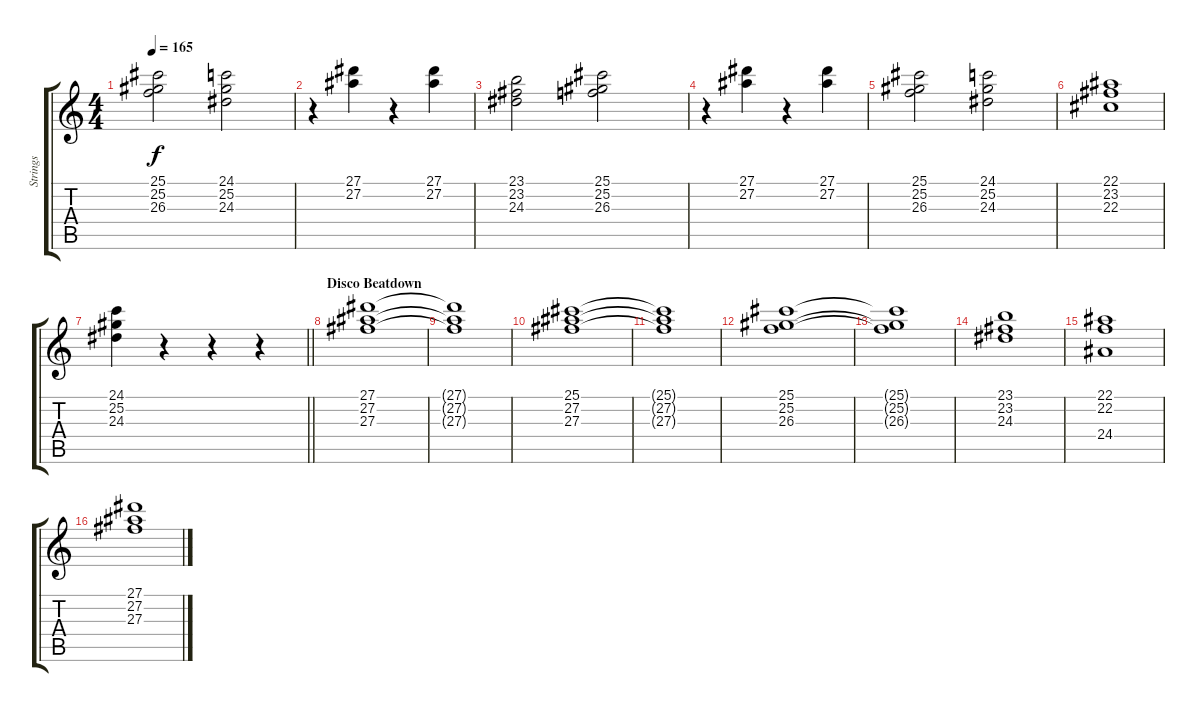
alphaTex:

\track ("Strings" "Strings") {instrument stringensemble1}
\staff {score tabs}
\tuning (C4 G3 Eb3 Bb2 F2 C2) {hide}
\ts (4 4)
\tempo 165
\clef g2
\ks c
(25.1 25.2 26.3).2{dy f} (24.1 25.2 24.3).2 |
r.4 (27.1 27.2).4 r.4 (27.1 27.2).4 |
(23.1 23.2 24.3).2 (25.1 25.2 26.3).2 |
r.4 (27.1 27.2).4 r.4 (27.1 27.2).4 |
(25.1 25.2 26.3).2 (24.1 25.2 24.3).2 |
(22.1 23.2 22.3).1 |
\barLineRight lightlight
(24.1 25.2 24.3).4 r.4 r.4 r.4 |
\section ("" "Disco Beatdown")
(27.1 27.2 27.3).1 |
(27.1{t} 27.2{t} 27.3{t}).1 |
(25.1 27.2 27.3).1 |
(25.1{t} 27.2{t} 27.3{t}).1 |
(25.1 25.2 26.3).1 |
(25.1{t} 25.2{t} 26.3{t}).1 |
(23.1 23.2 24.3).1 |
(22.1 22.2 24.4).1 |
(27.1 27.2 27.3).1
